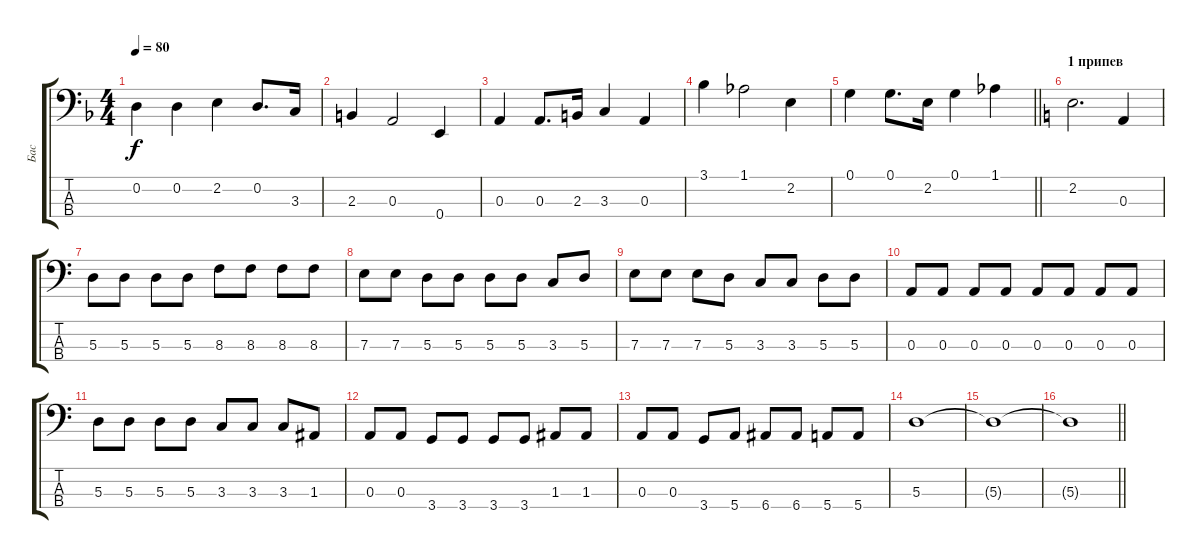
\track ("Бас" "Бас") {instrument electricbassfinger}
\staff {score tabs}
\tuning (G2 D2 A1 E1) {hide}
\ts (4 4)
\tempo 80
\clef f4
\ks f
0.2.4{dy f} 0.2.4 2.2.4 0.2.8{d} 3.3.16 |
2.3.4 0.3.2 0.4.4 |
0.3.4 0.3.8{d} 2.3.16 3.3.4 0.3.4 |
3.1.4 1.1.2 2.2.4 |
\barLineRight lightlight
0.1.4 0.1.8{d} 2.2.16 0.1.4 1.1.4 |
\section ("" "1 припев")
\ks c
2.2.2{d} 0.3.4 |
5.3.8 5.3.8 5.3.8 5.3.8 8.3.8 8.3.8 8.3.8 8.3.8 |
7.3.8 7.3.8 5.3.8 5.3.8 5.3.8 5.3.8 3.3.8 5.3.8 |
7.3.8 7.3.8 7.3.8 5.3.8 3.3.8 3.3.8 5.3.8 5.3.8 |
0.3.8 0.3.8 0.3.8 0.3.8 0.3.8 0.3.8 0.3.8 0.3.8 |
5.3.8 5.3.8 5.3.8 5.3.8 3.3.8 3.3.8 3.3.8 1.3.8 |
0.3.8 0.3.8 3.4.8 3.4.8 3.4.8 3.4.8 1.3.8 1.3.8 |
0.3.8 0.3.8 3.4.8 5.4.8 6.4.8 6.4.8 5.4.8 5.4.8 |
5.3.1 |
5.3{t}.1 |
\barLineRight lightlight
5.3{t}.1
